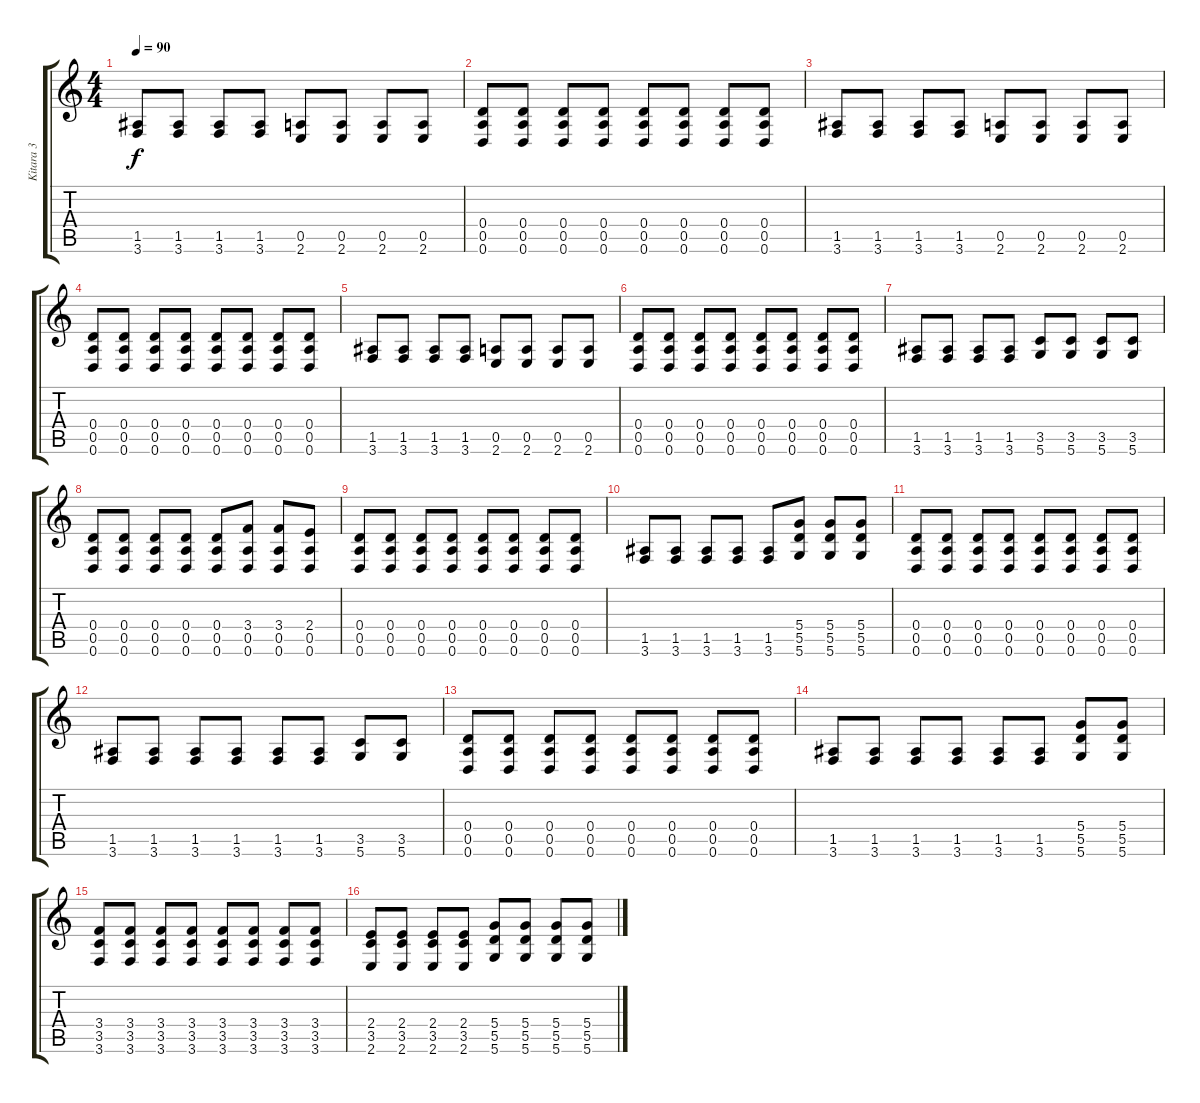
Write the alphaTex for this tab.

\track ("Kitara 3" "Kitara 3") {instrument distortionguitar}
\staff {score tabs}
\tuning (E4 B3 G3 D3 A2 D2) {hide}
\ts (4 4)
\tempo 90
\clef g2
\ks c
(1.5 3.6).8{dy f instrument distortionguitar} (1.5 3.6).8 (1.5 3.6).8 (1.5 3.6).8 (0.5 2.6).8 (0.5 2.6).8 (0.5 2.6).8 (0.5 2.6).8 |
(0.4 0.5 0.6).8 (0.4 0.5 0.6).8 (0.4 0.5 0.6).8 (0.4 0.5 0.6).8 (0.4 0.5 0.6).8 (0.4 0.5 0.6).8 (0.4 0.5 0.6).8 (0.4 0.5 0.6).8 |
(1.5 3.6).8 (1.5 3.6).8 (1.5 3.6).8 (1.5 3.6).8 (0.5 2.6).8 (0.5 2.6).8 (0.5 2.6).8 (0.5 2.6).8 |
(0.4 0.5 0.6).8 (0.4 0.5 0.6).8 (0.4 0.5 0.6).8 (0.4 0.5 0.6).8 (0.4 0.5 0.6).8 (0.4 0.5 0.6).8 (0.4 0.5 0.6).8 (0.4 0.5 0.6).8 |
(1.5 3.6).8 (1.5 3.6).8 (1.5 3.6).8 (1.5 3.6).8 (0.5 2.6).8 (0.5 2.6).8 (0.5 2.6).8 (0.5 2.6).8 |
(0.4 0.5 0.6).8 (0.4 0.5 0.6).8 (0.4 0.5 0.6).8 (0.4 0.5 0.6).8 (0.4 0.5 0.6).8 (0.4 0.5 0.6).8 (0.4 0.5 0.6).8 (0.4 0.5 0.6).8 |
(1.5 3.6).8 (1.5 3.6).8 (1.5 3.6).8 (1.5 3.6).8 (3.5 5.6).8 (3.5 5.6).8 (3.5 5.6).8 (3.5 5.6).8 |
(0.4 0.5 0.6).8 (0.4 0.5 0.6).8 (0.4 0.5 0.6).8 (0.4 0.5 0.6).8 (0.4 0.5 0.6).8 (3.4 0.5 0.6).8 (3.4 0.5 0.6).8 (2.4 0.5 0.6).8 |
(0.4 0.5 0.6).8 (0.4 0.5 0.6).8 (0.4 0.5 0.6).8 (0.4 0.5 0.6).8 (0.4 0.5 0.6).8 (0.4 0.5 0.6).8 (0.4 0.5 0.6).8 (0.4 0.5 0.6).8 |
(1.5 3.6).8 (1.5 3.6).8 (1.5 3.6).8 (1.5 3.6).8 (1.5 3.6).8 (5.4 5.5 5.6).8 (5.4 5.5 5.6).8 (5.4 5.5 5.6).8 |
(0.4 0.5 0.6).8 (0.4 0.5 0.6).8 (0.4 0.5 0.6).8 (0.4 0.5 0.6).8 (0.4 0.5 0.6).8 (0.4 0.5 0.6).8 (0.4 0.5 0.6).8 (0.4 0.5 0.6).8 |
(1.5 3.6).8 (1.5 3.6).8 (1.5 3.6).8 (1.5 3.6).8 (1.5 3.6).8 (1.5 3.6).8 (3.5 5.6).8 (3.5 5.6).8 |
(0.4 0.5 0.6).8 (0.4 0.5 0.6).8 (0.4 0.5 0.6).8 (0.4 0.5 0.6).8 (0.4 0.5 0.6).8 (0.4 0.5 0.6).8 (0.4 0.5 0.6).8 (0.4 0.5 0.6).8 |
(1.5 3.6).8 (1.5 3.6).8 (1.5 3.6).8 (1.5 3.6).8 (1.5 3.6).8 (1.5 3.6).8 (5.4 5.5 5.6).8 (5.4 5.5 5.6).8 |
(3.4 3.5 3.6).8 (3.4 3.5 3.6).8 (3.4 3.5 3.6).8 (3.4 3.5 3.6).8 (3.4 3.5 3.6).8 (3.4 3.5 3.6).8 (3.4 3.5 3.6).8 (3.4 3.5 3.6).8 |
(2.4 3.5 2.6).8 (2.4 3.5 2.6).8 (2.4 3.5 2.6).8 (2.4 3.5 2.6).8 (5.4 5.5 5.6).8 (5.4 5.5 5.6).8 (5.4 5.5 5.6).8 (5.4 5.5 5.6).8
